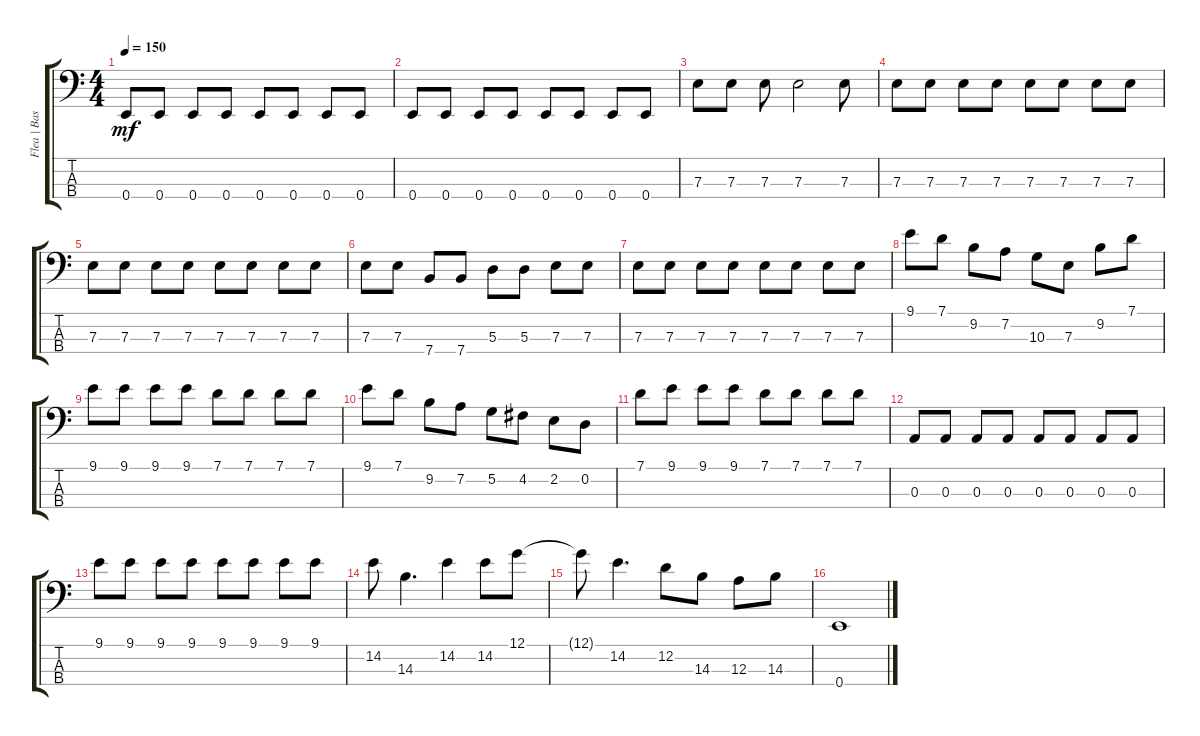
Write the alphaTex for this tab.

\track ("Flea | Bass" "Flea | Bas") {instrument electricbassfinger}
\staff {score tabs}
\tuning (G2 D2 A1 E1) {hide}
\ts (4 4)
\tempo 150
\clef f4
\ks c
0.4.8{dy mf} 0.4.8 0.4.8 0.4.8 0.4.8 0.4.8 0.4.8 0.4.8 |
0.4.8 0.4.8 0.4.8 0.4.8 0.4.8 0.4.8 0.4.8 0.4.8 |
7.3.8 7.3.8 7.3.8 7.3.2 7.3.8 |
7.3.8 7.3.8 7.3.8 7.3.8 7.3.8 7.3.8 7.3.8 7.3.8 |
7.3.8 7.3.8 7.3.8 7.3.8 7.3.8 7.3.8 7.3.8 7.3.8 |
7.3.8 7.3.8 7.4.8 7.4.8 5.3.8 5.3.8 7.3.8 7.3.8 |
7.3.8 7.3.8 7.3.8 7.3.8 7.3.8 7.3.8 7.3.8 7.3.8 |
9.1.8 7.1.8 9.2.8 7.2.8 10.3.8 7.3.8 9.2.8 7.1.8 |
9.1.8 9.1.8 9.1.8 9.1.8 7.1.8 7.1.8 7.1.8 7.1.8 |
9.1.8 7.1.8 9.2.8 7.2.8 5.2.8 4.2.8 2.2.8 0.2.8 |
7.1.8 9.1.8 9.1.8 9.1.8 7.1.8 7.1.8 7.1.8 7.1.8 |
0.3.8 0.3.8 0.3.8 0.3.8 0.3.8 0.3.8 0.3.8 0.3.8 |
9.1.8 9.1.8 9.1.8 9.1.8 9.1.8 9.1.8 9.1.8 9.1.8 |
14.2.8 14.3.4{d} 14.2.4 14.2.8 12.1.8 |
12.1{t}.8 14.2.4{d} 12.2.8 14.3.8 12.3.8 14.3.8 |
0.4.1
